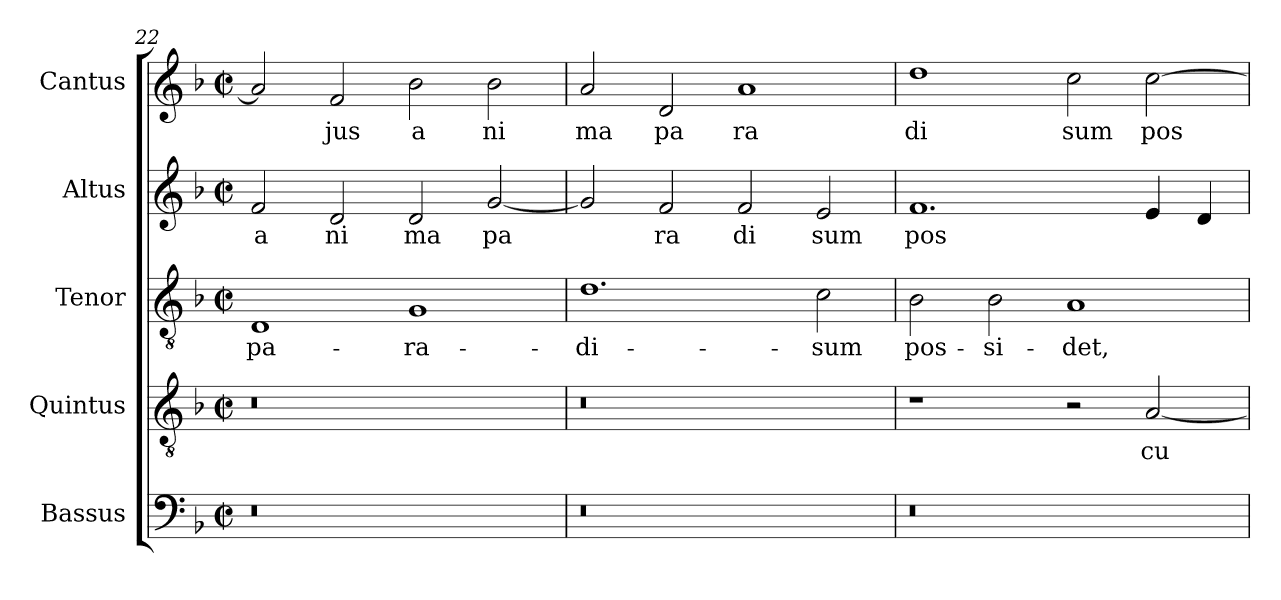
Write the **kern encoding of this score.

**kern	**kern	**text	**kern	**text	**kern	**text	**kern	**text
*part5	*part4	*part4	*part3	*part3	*part2	*part2	*part1	*part1
*staff5	*staff4	*staff4	*staff3	*staff3	*staff2	*staff2	*staff1	*staff1
*I"Bassus	*I"Quintus	*	*I"Tenor	*	*I"Altus	*	*I"Cantus	*
*clefF4	*clefGv2	*	*clefGv2	*	*clefG2	*	*clefG2	*
*k[b-]	*k[b-]	*	*k[b-]	*	*k[b-]	*	*k[b-]	*
*F:	*F:	*	*F:	*	*F:	*	*F:	*
*M2/2	*M2/2	*	*M2/2	*	*M2/2	*	*M2/2	*
*met(c|)	*met(c|)	*	*met(c|)	*	*met(c|)	*	*met(c|)	*
=22	=22	=22	=22	=22	=22	=22	=22	=22
!	!	!	!	!LO:LY:b:cj	!	!LO:LY:b:cj	!	!
0r	0r	.	1D	pa-	2f/	a	2a/]	.
!	!	!	!	!	!	!LO:LY:b:cj	!	!LO:LY:b:cj
.	.	.	.	.	2d/	ni	2f/	jus
!	!	!	!	!LO:LY:b:cj	!	!LO:LY:b:cj	!	!LO:LY:b:cj
.	.	.	1G	-ra-	2d/	ma	2b-\	a
!	!	!	!	!	!	!LO:LY:b:cj	!	!LO:LY:b:cj
.	.	.	.	.	[<2g/	pa	2b-\	ni
=23	=23	=23	=23	=23	=23	=23	=23	=23
!	!	!	!	!LO:LY:b:cj	!	!	!	!LO:LY:b:cj
0r	0r	.	1.d	-di-	2g/]	.	2a/	ma
!	!	!	!	!	!	!LO:LY:b:cj	!	!LO:LY:b:cj
.	.	.	.	.	2f/	ra	2d/	pa
!	!	!	!	!	!	!LO:LY:b:cj	!	!LO:LY:b:cj
.	.	.	.	.	2f/	di	1a	ra
!	!	!	!	!LO:LY:b:cj	!	!LO:LY:b:cj	!	!
.	.	.	2c\	-sum	2e/	sum	.	.
=24	=24	=24	=24	=24	=24	=24	=24	=24
!	!	!	!	!LO:LY:b:cj	!	!LO:LY:b:cj	!	!LO:LY:b:cj
0r	1r	.	2B-\	pos-	1.f	pos	1dd	di
!	!	!	!	!LO:LY:b:cj	!	!	!	!
.	.	.	2B-\	-si-	.	.	.	.
!	!	!	!	!LO:LY:b:cj	!	!	!	!LO:LY:b:cj
.	2r	.	1A	-det,	.	.	2cc\	sum
!	!	!LO:LY:b:cj	!	!	!	!	!	!LO:LY:b
.	[<2A/	cu	.	.	4e/	.	[>2cc\	pos
.	.	.	.	.	4d/	.	.	.
=	=	=	=	=	=	=	=	=
*-	*-	*-	*-	*-	*-	*-	*-	*-
